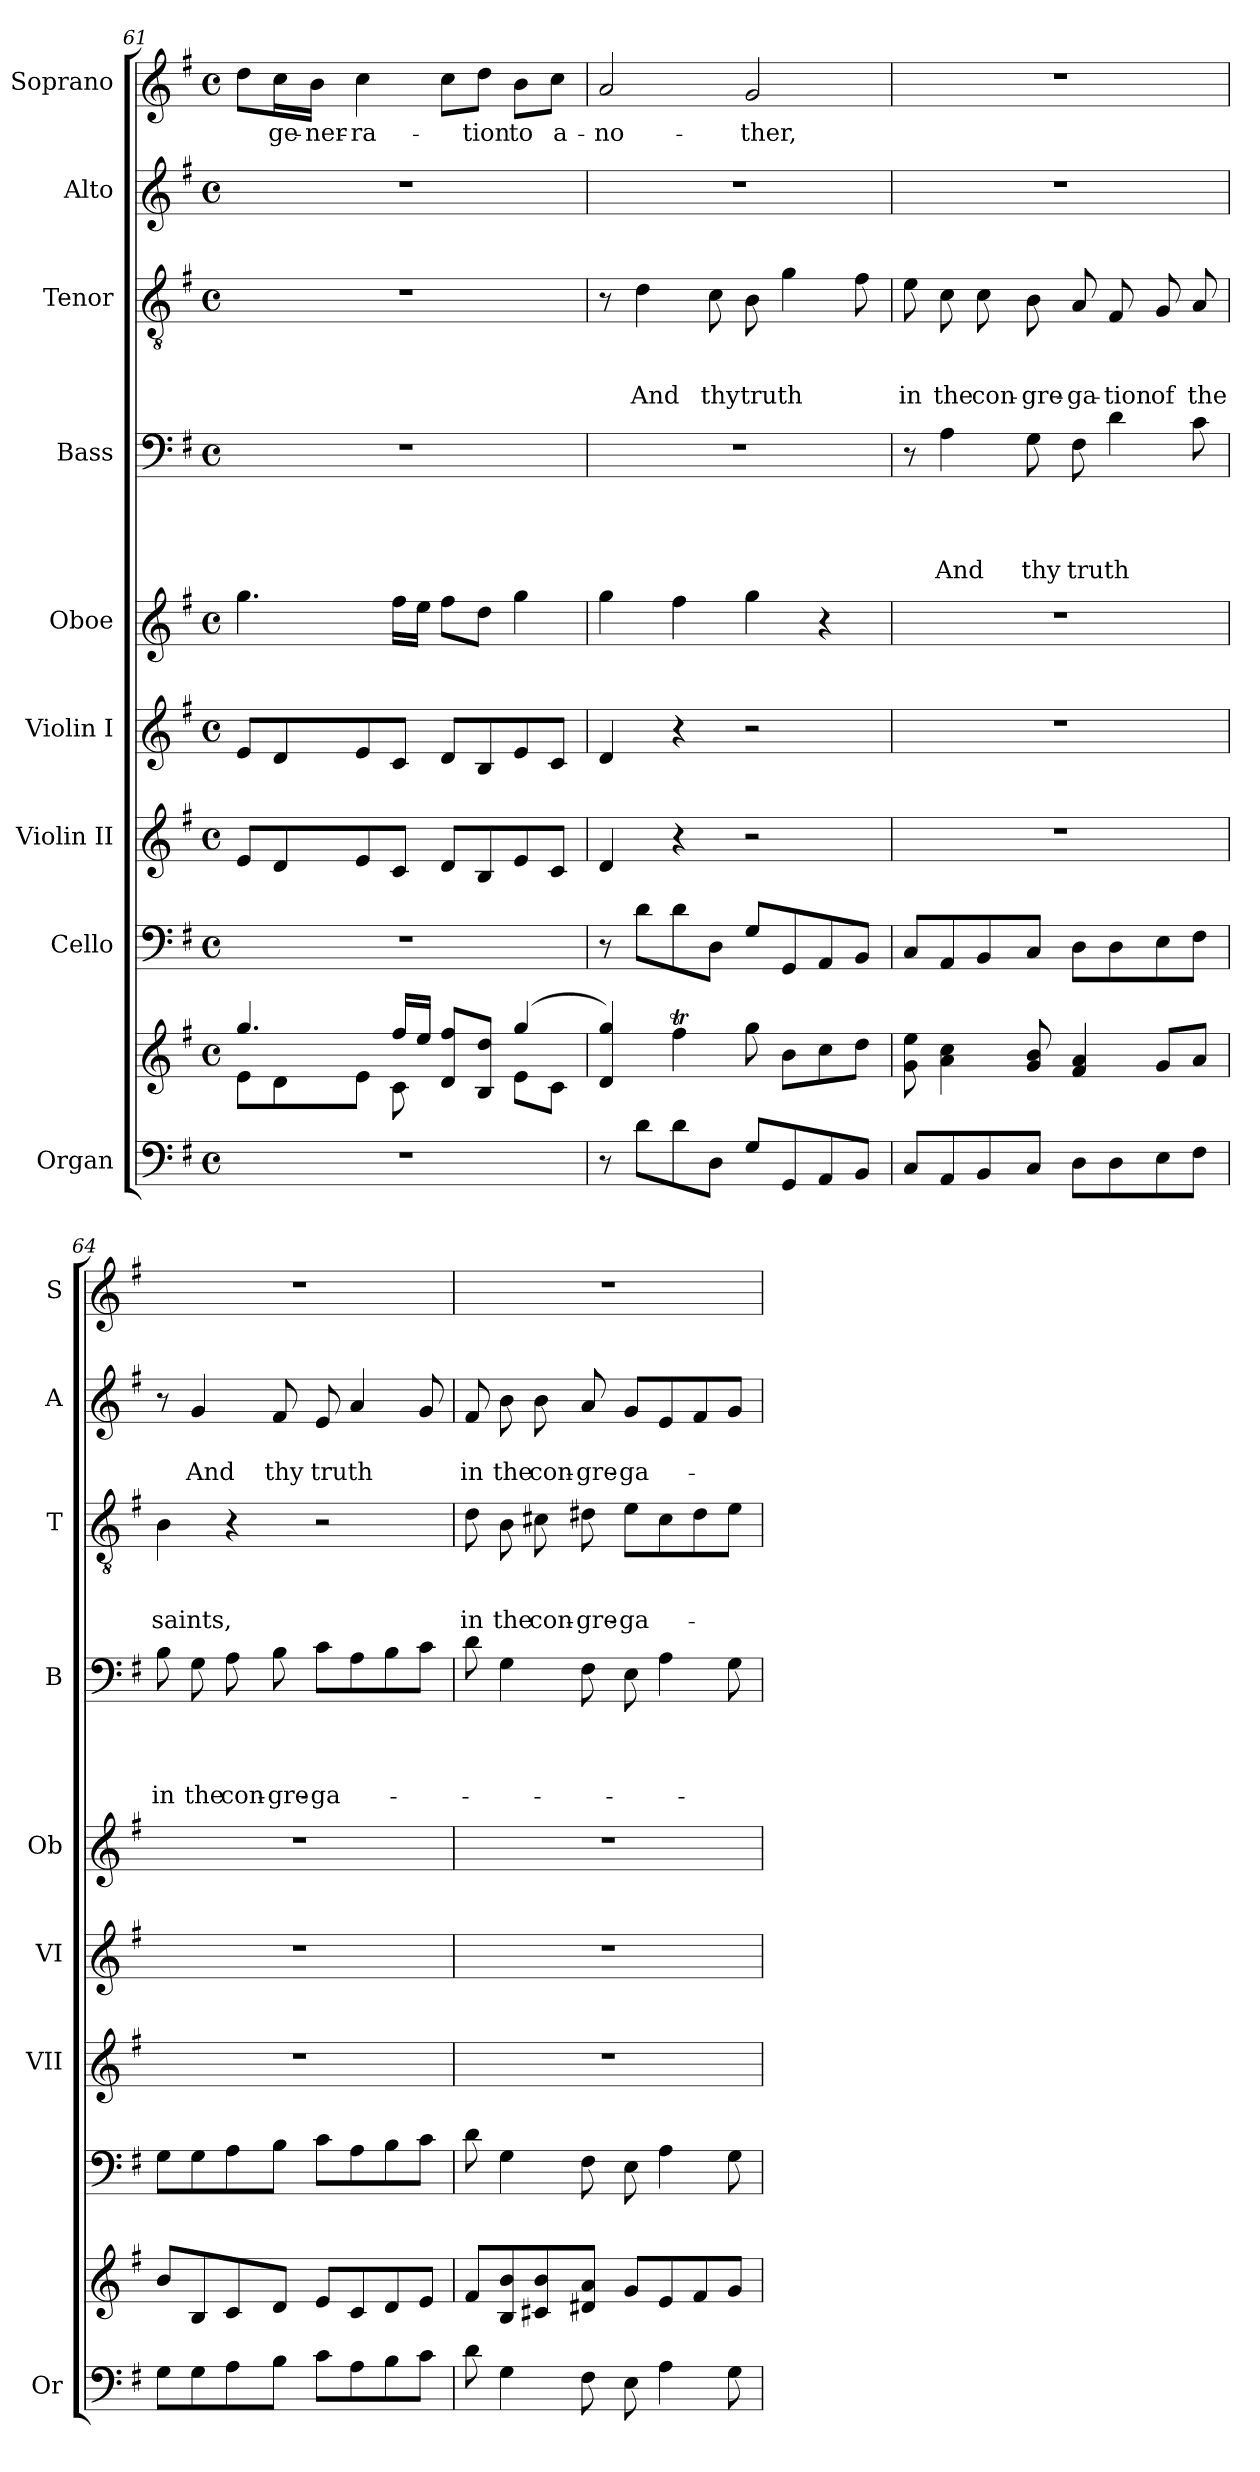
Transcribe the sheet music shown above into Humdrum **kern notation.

**kern	**kern	**kern	**kern	**kern	**kern	**kern	**text	**text	**text	**text	**kern	**text	**text	**text	**kern	**text	**text	**kern	**text
*part9	*part9	*part8	*part7	*part6	*part5	*part4	*part4	*part4	*part4	*part4	*part3	*part3	*part3	*part3	*part2	*part2	*part2	*part1	*part1
*staff10	*staff9	*staff8	*staff7	*staff6	*staff5	*staff4	*staff4	*staff4	*staff4	*staff4	*staff3	*staff3	*staff3	*staff3	*staff2	*staff2	*staff2	*staff1	*staff1
*I"Organ	*	*I"Cello	*I"Violin II	*I"Violin I	*I"Oboe	*I"Bass	*	*	*	*	*I"Tenor	*	*	*	*I"Alto	*	*	*I"Soprano	*
*I'Or	*	*	*I'VII	*I'VI	*I'Ob	*I'B	*	*	*	*	*I'T	*	*	*	*I'A	*	*	*I'S	*
!!LO:PB:g=z
*clefF4	*clefG2	*clefF4	*clefG2	*clefG2	*clefG2	*clefF4	*	*	*	*	*clefGv2	*	*	*	*clefG2	*	*	*clefG2	*
*k[f#]	*k[f#]	*k[f#]	*k[f#]	*k[f#]	*k[f#]	*k[f#]	*	*	*	*	*k[f#]	*	*	*	*k[f#]	*	*	*k[f#]	*
*G:	*G:	*G:	*G:	*G:	*G:	*G:	*	*	*	*	*G:	*	*	*	*G:	*	*	*G:	*
*M4/4	*M4/4	*M4/4	*M4/4	*M4/4	*M4/4	*M4/4	*	*	*	*	*M4/4	*	*	*	*M4/4	*	*	*M4/4	*
*met(c)	*met(c)	*met(c)	*met(c)	*met(c)	*met(c)	*met(c)	*	*	*	*	*met(c)	*	*	*	*met(c)	*	*	*met(c)	*
=61	=61	=61	=61	=61	=61	=61	=61	=61	=61	=61	=61	=61	=61	=61	=61	=61	=61	=61	=61
*	*^	*	*	*	*	*	*	*	*	*	*	*	*	*	*	*	*	*	*
1r	4.gg/	8e\L	1r	8e/L	8e/L	4.gg\	1r	.	.	.	.	1r	.	.	.	1r	.	.	8dd\L	.
.	.	8d\	.	8d/	8d/	.	.	.	.	.	.	.	.	.	.	.	.	.	16cc\L	ge-
.	.	.	.	.	.	.	.	.	.	.	.	.	.	.	.	.	.	.	16b\JJ	-ner-
.	.	8e\J	.	8e/	8e/	.	.	.	.	.	.	.	.	.	.	.	.	.	4cc\	-ra-
.	8c\	16ff#/LL	.	8c/J	8c/J	16ff#\LL	.	.	.	.	.	.	.	.	.	.	.	.	.	.
.	.	16ee/JJ	.	.	.	16ee\JJ	.	.	.	.	.	.	.	.	.	.	.	.	.	.
.	8d\ 8ff#/L	4ryy	.	8d/L	8d/L	8ff#\L	.	.	.	.	.	.	.	.	.	.	.	.	8cc\L	.
.	8B\ 8dd/J	.	.	8B/	8B/	8dd\J	.	.	.	.	.	.	.	.	.	.	.	.	8dd\J	-tion
.	(4gg/	8e\L	.	8e/	8e/	4gg\	.	.	.	.	.	.	.	.	.	.	.	.	8b\L	to
.	.	8c\J	.	8c/J	8c/J	.	.	.	.	.	.	.	.	.	.	.	.	.	8cc\J	a-
*	*v	*v	*	*	*	*	*	*	*	*	*	*	*	*	*	*	*	*	*	*
=62	=62	=62	=62	=62	=62	=62	=62	=62	=62	=62	=62	=62	=62	=62	=62	=62	=62	=62	=62
8r	4d\ 4gg/)	8r	4d/	4d/	4gg\	1r	.	.	.	.	8r	.	.	.	1r	.	.	2a/	-no-
8d\L	.	8d\L	.	.	.	.	.	.	.	.	4d\	.	.	And	.	.	.	.	.
8d\	4ff#t\	8d\	4r	4r	4ff#\	.	.	.	.	.	.	.	.	.	.	.	.	.	.
8D\J	.	8D\J	.	.	.	.	.	.	.	.	8c\	.	.	thy	.	.	.	.	.
8G/L	8gg\	8G/L	2r	2r	4gg\	.	.	.	.	.	8B\	.	.	truth	.	.	.	2g/	-ther,
8GG/	8b\L	8GG/	.	.	.	.	.	.	.	.	4g\	.	.	.	.	.	.	.	.
8AA/	8cc\	8AA/	.	.	4r	.	.	.	.	.	.	.	.	.	.	.	.	.	.
8BB/J	8dd\J	8BB/J	.	.	.	.	.	.	.	.	8f#\	.	.	.	.	.	.	.	.
=63	=63	=63	=63	=63	=63	=63	=63	=63	=63	=63	=63	=63	=63	=63	=63	=63	=63	=63	=63
8C/L	8g\ 8ee\	8C/L	1r	1r	1r	8r	.	.	.	.	8e\	.	.	in	1r	.	.	1r	.
8AA/	4a\ 4cc\	8AA/	.	.	.	4A\	.	.	.	And	8c\	.	.	the	.	.	.	.	.
8BB/	.	8BB/	.	.	.	.	.	.	.	.	8c\	.	.	con-	.	.	.	.	.
8C/J	8g/ 8b/	8C/J	.	.	.	8G\	.	.	.	thy	8B\	.	.	-gre-	.	.	.	.	.
8D\L	4f#/ 4a/	8D\L	.	.	.	8F#\	.	.	.	truth	8A/	.	.	-ga-	.	.	.	.	.
8D\	.	8D\	.	.	.	4d\	.	.	.	.	8F#/	.	.	-tion	.	.	.	.	.
8E\	8g/L	8E\	.	.	.	.	.	.	.	.	8G/	.	.	of	.	.	.	.	.
8F#\J	8a/J	8F#\J	.	.	.	8c\	.	.	.	.	8A/	.	.	the	.	.	.	.	.
=64	=64	=64	=64	=64	=64	=64	=64	=64	=64	=64	=64	=64	=64	=64	=64	=64	=64	=64	=64
8G\L	8b/L	8G\L	1r	1r	1r	8B\	.	.	.	in	4B\	.	.	saints,	8r	.	.	1r	.
8G\	8B/	8G\	.	.	.	8G\	.	.	.	the	.	.	.	.	4g/	.	And	.	.
8A\	8c/	8A\	.	.	.	8A\	.	.	.	con-	4r	.	.	.	.	.	.	.	.
8B\J	8d/J	8B\J	.	.	.	8B\	.	.	.	-gre-	.	.	.	.	8f#/	.	thy	.	.
8c\L	8e/L	8c\L	.	.	.	8c\L	.	.	.	-ga-	2r	.	.	.	8e/	.	truth	.	.
8A\	8c/	8A\	.	.	.	8A\	.	.	.	.	.	.	.	.	4a/	.	.	.	.
8B\	8d/	8B\	.	.	.	8B\	.	.	.	.	.	.	.	.	.	.	.	.	.
8c\J	8e/J	8c\J	.	.	.	8c\J	.	.	.	.	.	.	.	.	8g/	.	.	.	.
!!LO:PB:g=z
=65	=65	=65	=65	=65	=65	=65	=65	=65	=65	=65	=65	=65	=65	=65	=65	=65	=65	=65	=65
8d\	8f#/L	8d\	1r	1r	1r	8d\	.	.	.	.	8d\	.	.	in	8f#/	.	in	1r	.
4G\	8B/ 8b/	4G\	.	.	.	4G\	.	.	.	.	8B\	.	.	the	8b\	.	the	.	.
.	8c#X/ 8b/	.	.	.	.	.	.	.	.	.	8c#X\	.	.	con-	8b\	.	con-	.	.
8F#\	8d#X/ 8a/J	8F#\	.	.	.	8F#\	.	.	.	.	8d#X\	.	.	-gre-	8a/	.	-gre-	.	.
8E\	8g/L	8E\	.	.	.	8E\	.	.	.	.	8e\L	.	.	-ga-	8g/L	.	-ga-	.	.
4A\	8e/	4A\	.	.	.	4A\	.	.	.	.	8c#\	.	.	.	8e/	.	.	.	.
.	8f#/	.	.	.	.	.	.	.	.	.	8d#\	.	.	.	8f#/	.	.	.	.
8G\	8g/J	8G\	.	.	.	8G\	.	.	.	.	8e\J	.	.	.	8g/J	.	.	.	.
=	=	=	=	=	=	=	=	=	=	=	=	=	=	=	=	=	=	=	=
*-	*-	*-	*-	*-	*-	*-	*-	*-	*-	*-	*-	*-	*-	*-	*-	*-	*-	*-	*-
